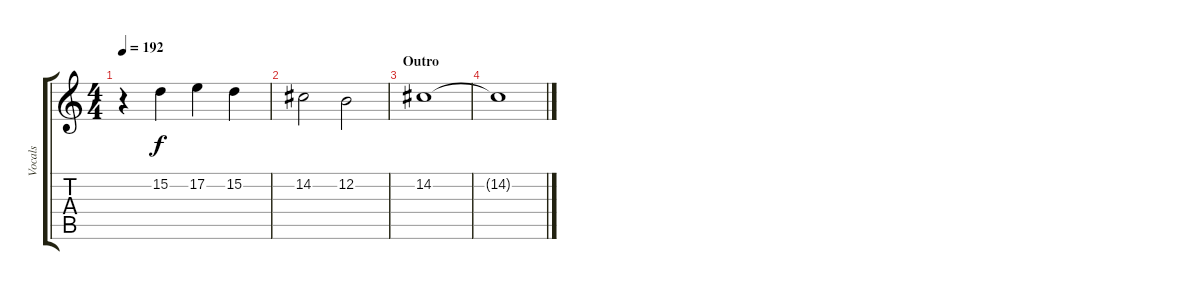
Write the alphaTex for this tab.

\track ("Vocals" "Vocals") {instrument lead2sawtooth}
\staff {score tabs}
\tuning (E4 B3 G3 D3 A2 E2) {hide}
\ts (4 4)
\tempo 192
\clef g2
\ks c
r.4{dy f} 15.2.4 17.2.4 15.2.4 |
14.2.2 12.2.2 |
\section ("" "Outro")
14.2.1 |
14.2{t}.1
